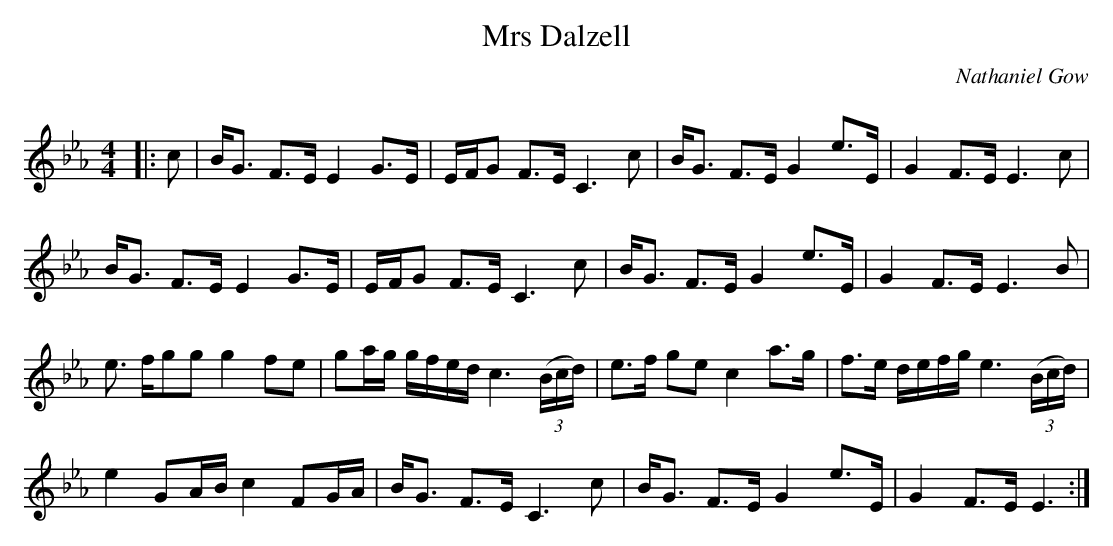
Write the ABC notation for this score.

X:1
T: Mrs Dalzell
C:Nathaniel Gow
Q: 128
K:Eb
M:4/4
L:1/16
|:c2|BG3 F3E E4 G3E|EFG2 F3E C6 c2|BG3 F3E G4 e3E|G4 F3E E6 c2|
BG3 F3E E4 G3E|EFG2 F3E C6 c2|BG3 F3E G4 e3E|G4 F3E E6 B2|
e3 fg2g2 g4 f2e2|g2ag gfed c6 ((3Bcd) |e3f g2e2 c4 a3g|f3e defg e6 ((3Bcd)|
e4 G2AB c4 F2GA|BG3 F3E C6 c2|BG3 F3E G4 e3E|G4 F3E E6:|
